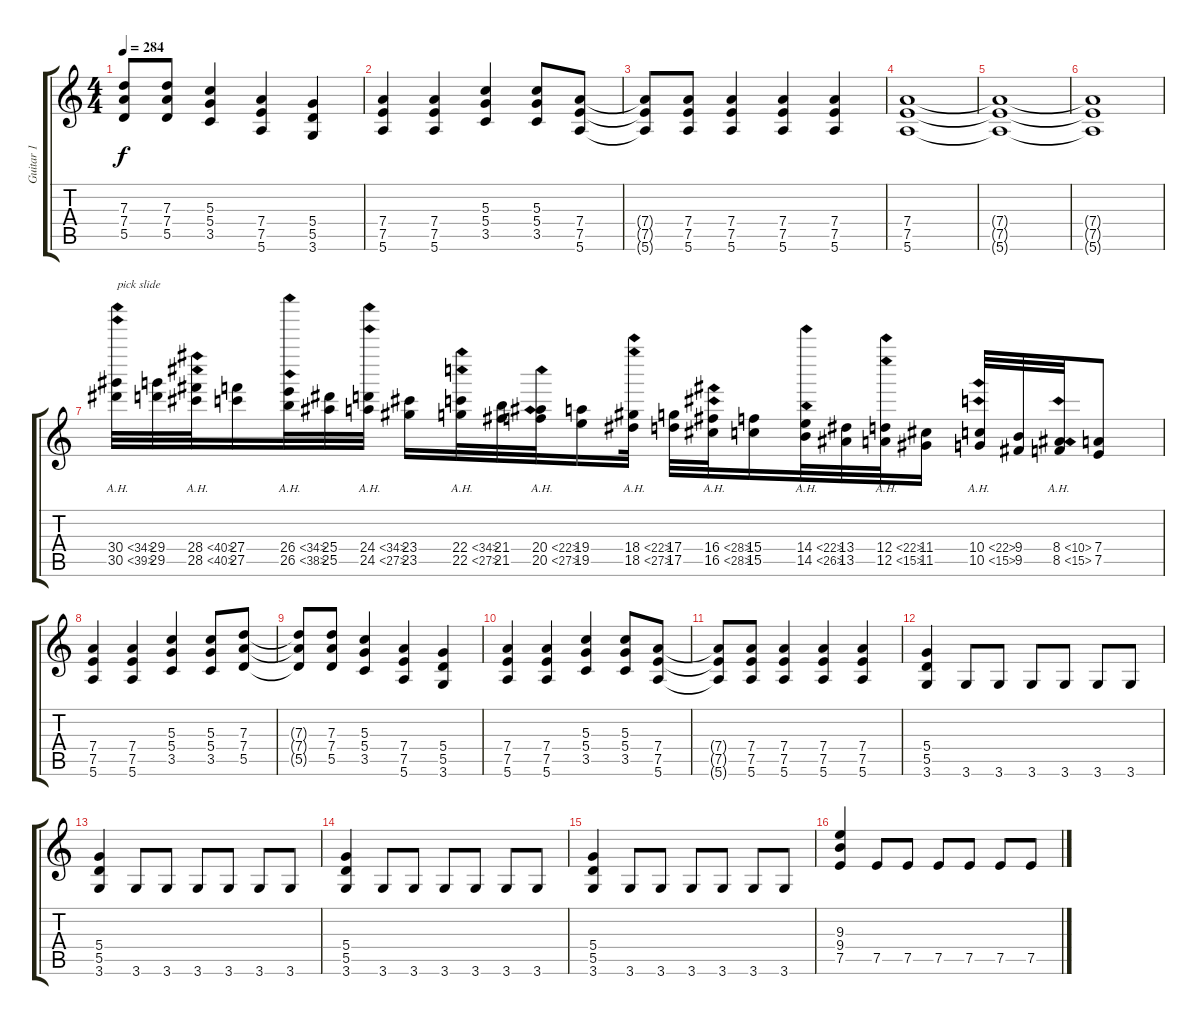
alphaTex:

\track ("Guitar 1" "Guitar 1") {instrument distortionguitar}
\staff {score tabs}
\tuning (E4 B3 G3 D3 A2 E2) {hide}
\ts (4 4)
\tempo 284
\clef g2
\ks c
(7.3{t} 7.4{t} 5.5{t}).8{dy f} (7.3 7.4 5.5).8 (5.3 5.4 3.5).4 (7.4 7.5 5.6).4 (5.4 5.5 3.6).4 |
(7.4 7.5 5.6).4 (7.4 7.5 5.6).4 (5.3 5.4 3.5).4 (5.3 5.4 3.5).8 (7.4 7.5 5.6).8 |
(7.4{t} 7.5{t} 5.6{t}).8 (7.4 7.5 5.6).8 (7.4 7.5 5.6).4 (7.4 7.5 5.6).4 (7.4 7.5 5.6).4 |
(7.4 7.5 5.6).1 |
(7.4{t} 7.5{t} 5.6{t}).1 |
(7.4{t} 7.5{t} 5.6{t}).1 |
(30.4{ah 4} 30.5{ah 9}).32{txt "pick slide" volume 10} (29.4 29.5).32 (28.4{ah 12} 28.5{ah 12}).32 (27.4 27.5).16 (26.4{ah 8} 26.5{ah 12}).32 (25.4 25.5).32 (24.4{ah 10} 24.5{ah 3}).32 (23.4 23.5).16 (22.4{ah 12} 22.5{ah 5}).32 (21.4 21.5).32 (20.4{ah 2} 20.5{ah 7}).32 (19.4 19.5).16 (18.4{ah 4} 18.5{ah 9}).32 (17.4 17.5).32 (16.4{ah 12} 16.5{ah 12}).32 (15.4 15.5).16 (14.4{ah 8} 14.5{ah 12}).32 (13.4 13.5).32 (12.4{ah 10} 12.5{ah 3}).32 (11.4 11.5).16 (10.4{ah 12} 10.5{ah 5}).32 (9.4 9.5).32 (8.4{ah 2} 8.5{ah 7}).32 (7.4 7.5).8 |
(7.4 7.5 5.6).4{volume 13} (7.4 7.5 5.6).4 (5.3 5.4 3.5).4 (5.3 5.4 3.5).8 (7.3 7.4 5.5).8 |
(7.3{t} 7.4{t} 5.5{t}).8 (7.3 7.4 5.5).8 (5.3 5.4 3.5).4 (7.4 7.5 5.6).4 (5.4 5.5 3.6).4 |
(7.4 7.5 5.6).4 (7.4 7.5 5.6).4 (5.3 5.4 3.5).4 (5.3 5.4 3.5).8 (7.4 7.5 5.6).8 |
(7.4{t} 7.5{t} 5.6{t}).8 (7.4 7.5 5.6).8 (7.4 7.5 5.6).4 (7.4 7.5 5.6).4 (7.4 7.5 5.6).4 |
(5.4 5.5 3.6).4 3.6.8 3.6.8 3.6.8 3.6.8 3.6.8 3.6.8 |
(5.4 5.5 3.6).4 3.6.8 3.6.8 3.6.8 3.6.8 3.6.8 3.6.8 |
(5.4 5.5 3.6).4 3.6.8 3.6.8 3.6.8 3.6.8 3.6.8 3.6.8 |
(5.4 5.5 3.6).4 3.6.8 3.6.8 3.6.8 3.6.8 3.6.8 3.6.8 |
(9.3 9.4 7.5).4 7.5.8 7.5.8 7.5.8 7.5.8 7.5.8 7.5.8
